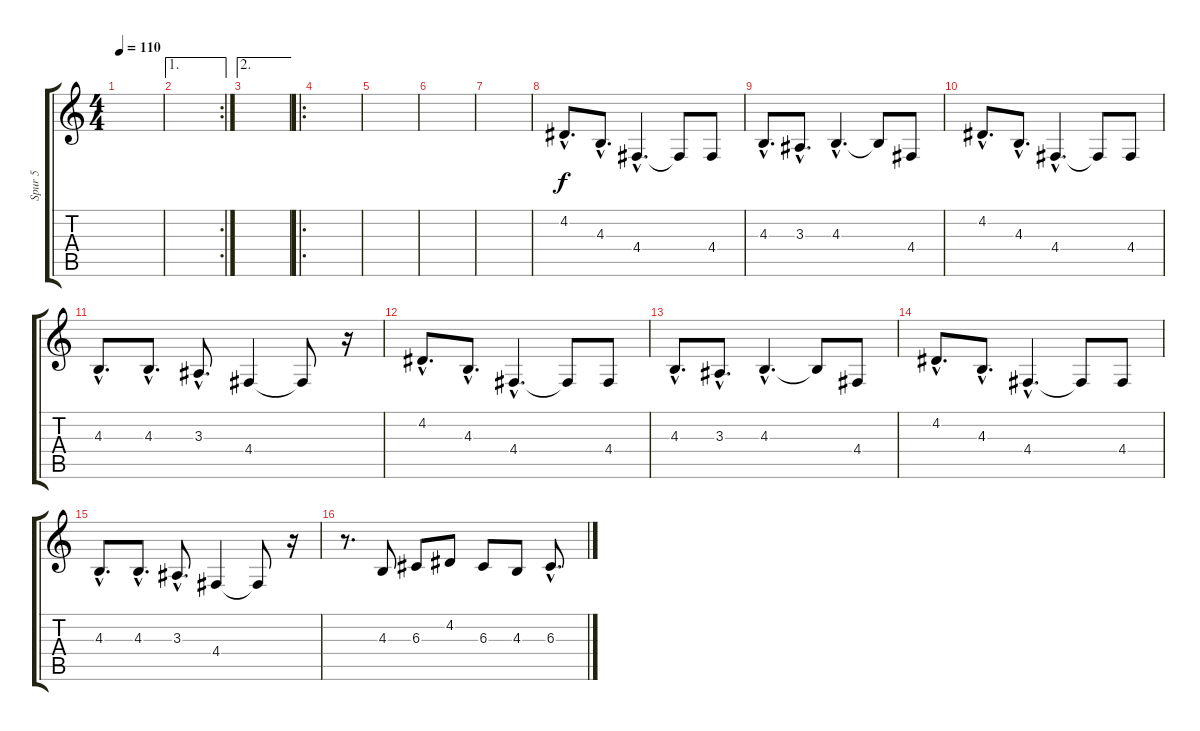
\track ("Spur 5" "Spur 5") {instrument oboe}
\staff {score tabs}
\tuning (E4 B3 G3 D3 A2 E2) {hide}
\ts (4 4)
\tempo 110
\clef g2
\ks c
|
\ae 1
\rc 2
|
\ae 2
|
\ro
|
|
|
|
4.2{hac}.8{d} 4.3{hac}.8{d} 4.4{hac}.4{d} 4.4{t}.8 4.4.8 |
4.3{hac}.8{d} 3.3{hac}.8{d} 4.3{hac}.4{d} 4.3{t}.8 4.4.8 |
4.2{hac}.8{d} 4.3{hac}.8{d} 4.4{hac}.4{d} 4.4{t}.8 4.4.8 |
4.3{hac}.8{d} 4.3{hac}.8{d} 3.3{hac}.8{d} 4.4.4 4.4{t}.8 r.16 |
4.2{hac}.8{d} 4.3{hac}.8{d} 4.4{hac}.4{d} 4.4{t}.8 4.4.8 |
4.3{hac}.8{d} 3.3{hac}.8{d} 4.3{hac}.4{d} 4.3{t}.8 4.4.8 |
4.2{hac}.8{d} 4.3{hac}.8{d} 4.4{hac}.4{d} 4.4{t}.8 4.4.8 |
4.3{hac}.8{d} 4.3{hac}.8{d} 3.3{hac}.8{d} 4.4.4 4.4{t}.8 r.16 |
r.8{d} 4.3.8 6.3.8 4.2.8 6.3.8 4.3.8 6.3{hac}.8{d}
